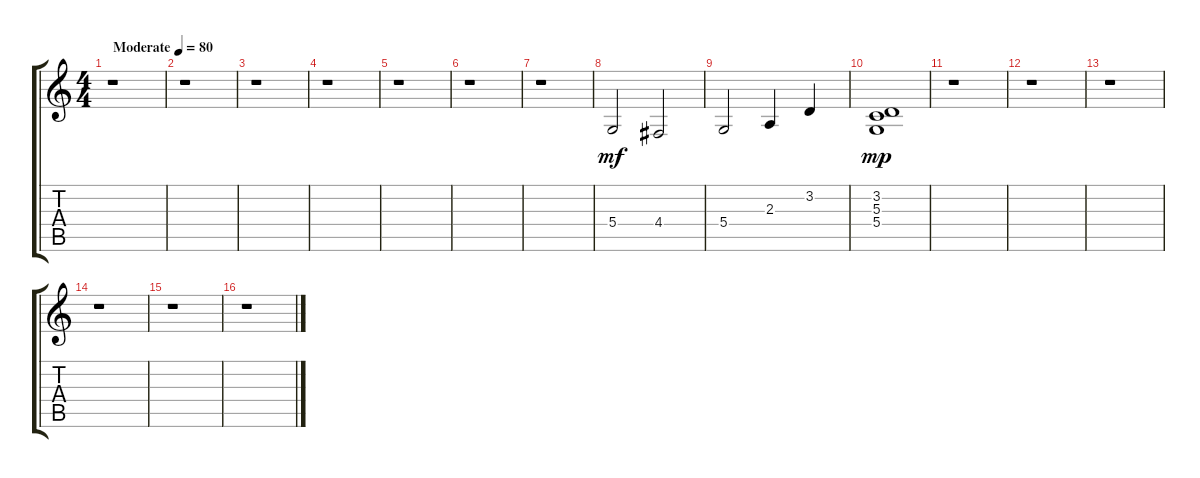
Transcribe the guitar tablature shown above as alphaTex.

\track "" {instrument stringensemble1}
\staff {score tabs}
\tuning (E4 B3 G3 D3 A2 E2) {hide}
\ts (4 4)
\tempo (80 "Moderate")
\clef g2
\ks c
r.1{dy mf instrument stringensemble1} |
r.1 |
r.1 |
r.1 |
r.1 |
r.1 |
r.1 |
5.4.2{txt ""} 4.4.2 |
5.4.2 2.3.4 3.2.4 |
(3.2 5.3 5.4).1{dy mp} |
r.1 |
r.1 |
r.1 |
r.1 |
r.1 |
r.1
